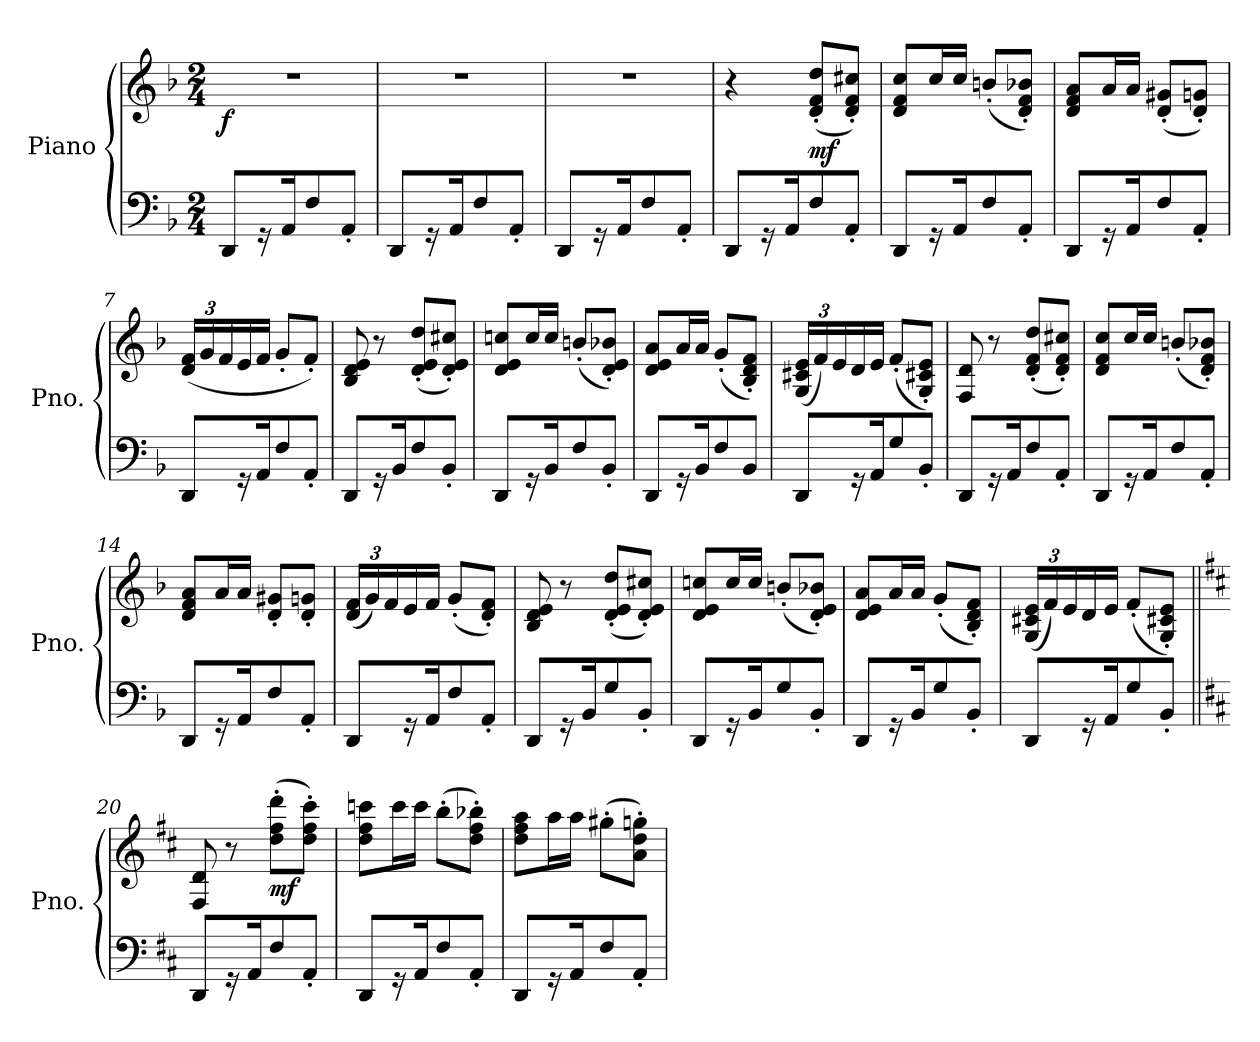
**kern	**kern	**dynam
*part1	*part1	*part1
*staff2	*staff1	*staff1/2
*I"Piano	*	*
*I'Pno.	*	*
*clefF4	*clefG2	*
*k[b-]	*k[b-]	*
*F:	*F:	*
*M2/4	*M2/4	*
=1	=1	=1
!	!	!LO:DY:b
8DD/L	2r	f
16r	.	.
16AA/K	.	.
8F/	.	.
8AA'/J	.	.
=2	=2	=2
8DD/L	2r	.
16r	.	.
16AA/K	.	.
8F/	.	.
8AA'/J	.	.
=3	=3	=3
8DD/L	2r	.
16r	.	.
16AA/K	.	.
8F/	.	.
8AA'/J	.	.
=4	=4	=4
8DD/L	4r	.
16r	.	.
16AA/K	.	.
!	!	!LO:DY:b
8F/	(8d/' 8f/' 8dd/'L	mf
8AA'/J	8d/' 8f/' 8cc#X/'J)	.
=5	=5	=5
8DD/L	8d/ 8f/ 8cc/L	.
16r	16cc/L	.
16AA/K	16cc/JJ	.
8F/	(8bn'/L	.
8AA'/J	8d/' 8f/' 8b-X/'J)	.
=6	=6	=6
8DD/L	8d/ 8f/ 8a/L	.
16r	16a/L	.
16AA/K	16a/JJ	.
8F/	(8d/' 8g#X/'L	.
8AA'/J	8d/' 8gn/'J)	.
!!LO:LB:g=z
=7	=7	=7
*	*Xbrackettup	*
8DD/L	(24d/ 24f/LL	.
.	24g/	.
.	24f/	.
16r	16e/	.
16AA/K	16f/JJ	.
8F/	8g'/L	.
8AA'/J	8f'/J)	.
=8	=8	=8
8DD/L	8B-/ 8d/ 8e/	.
16r	8r	.
16BB-/K	.	.
8F/	(8d/' 8e/' 8dd/'L	.
8BB-'/J	8d/' 8e/' 8cc#X/'J)	.
=9	=9	=9
8DD/L	8d/ 8e/ 8ccn/L	.
16r	16cc/L	.
16BB-/K	16cc/JJ	.
8F/	(8bn'/L	.
8BB-'/J	8d/' 8e/' 8b-X/'J)	.
=10	=10	=10
8DD/L	8d/ 8e/ 8a/L	.
16r	16a/L	.
16BB-/K	16a/JJ	.
8F/	(8g'/L	.
8BB-/J	8B-/' 8d/' 8f/'J)	.
=11	=11	=11
8DD/L	(24G/ 24c#X/ 24e/LL	.
.	24f/)	.
.	24e/	.
16r	16d/	.
16AA/K	16e/JJ	.
8G/	(8f'/L	.
8BB-'/J	8G/' 8c#X/' 8e/'J)	.
!!LO:LB:g=z
=12	=12	=12
8DD/L	8F/ 8d/	.
16r	8r	.
16AA/K	.	.
8F/	(8d/' 8f/' 8dd/'L	.
8AA'/J	8d/' 8f/' 8cc#X/'J)	.
=13	=13	=13
8DD/L	8d/ 8f/ 8cc/L	.
16r	16cc/L	.
16AA/K	16cc/JJ	.
8F/	(8bn'/L	.
8AA'/J	8d/' 8f/' 8b-X/'J)	.
=14	=14	=14
8DD/L	8d/ 8f/ 8a/L	.
16r	16a/L	.
16AA/K	16a/JJ	.
8F/	8d/' 8g#X/'L	.
8AA'/J	8d/' 8gn/'J	.
=15	=15	=15
8DD/L	(24d/ 24f/LL	.
.	24g/)	.
.	24f/	.
16r	16e/	.
16AA/K	16f/JJ	.
8F/	(8g'/L	.
8AA'/J	8d/' 8f/'J)	.
=16	=16	=16
8DD/L	8B-/ 8d/ 8e/	.
16r	8r	.
16BB-/K	.	.
8G/	(8d/' 8e/' 8dd/'L	.
8BB-'/J	8d/' 8e/' 8cc#X/'J)	.
!!LO:LB:g=z
=17	=17	=17
8DD/L	8d/ 8e/ 8ccn/L	.
16r	16cc/L	.
16BB-/K	16cc/JJ	.
8G/	(8bn'/L	.
8BB-'/J	8d/' 8e/' 8b-X/'J)	.
=18	=18	=18
8DD/L	8d/ 8e/ 8a/L	.
16r	16a/L	.
16BB-/K	16a/JJ	.
8G/	(8g'/L	.
8BB-'/J	8B-/' 8d/' 8f/'J)	.
=19	=19	=19
8DD/L	(24G/ 24c#X/ 24e/LL	.
.	24f/)	.
.	24e/	.
16r	16d/	.
16AA/K	16e/JJ	.
8G/	(8f'/L	.
8BB-'/J	8G/' 8c#X/' 8e/'J)	.
=20||	=20||	=20||
*k[f#c#]	*k[f#c#]	*
*D:	*D:	*
8DD/L	8F#/ 8d/	.
16r	8r	.
16AA/K	.	.
!	!	!LO:DY:b
8F#/	(8dd\' 8ff#\' 8ddd\'L	mf
8AA'/J	8dd\' 8ff#\' 8ccc#\'J)	.
=21	=21	=21
8DD/L	8dd\ 8ff#\ 8cccn\L	.
16r	16ccc\L	.
16AA/K	16ccc\JJ	.
8F#/	(8bb'\L	.
8AA'/J	8dd\' 8ff#\' 8bb-X\'J)	.
!!LO:LB:g=z
=22	=22	=22
8DD/L	8dd\ 8ff#\ 8aa\L	.
16r	16aa\L	.
16AA/K	16aa\JJ	.
8F#/	(8gg#X'\L	.
8AA'/J	8a\' 8dd\' 8ggn\'J)	.
=	=	=
*-	*-	*-
